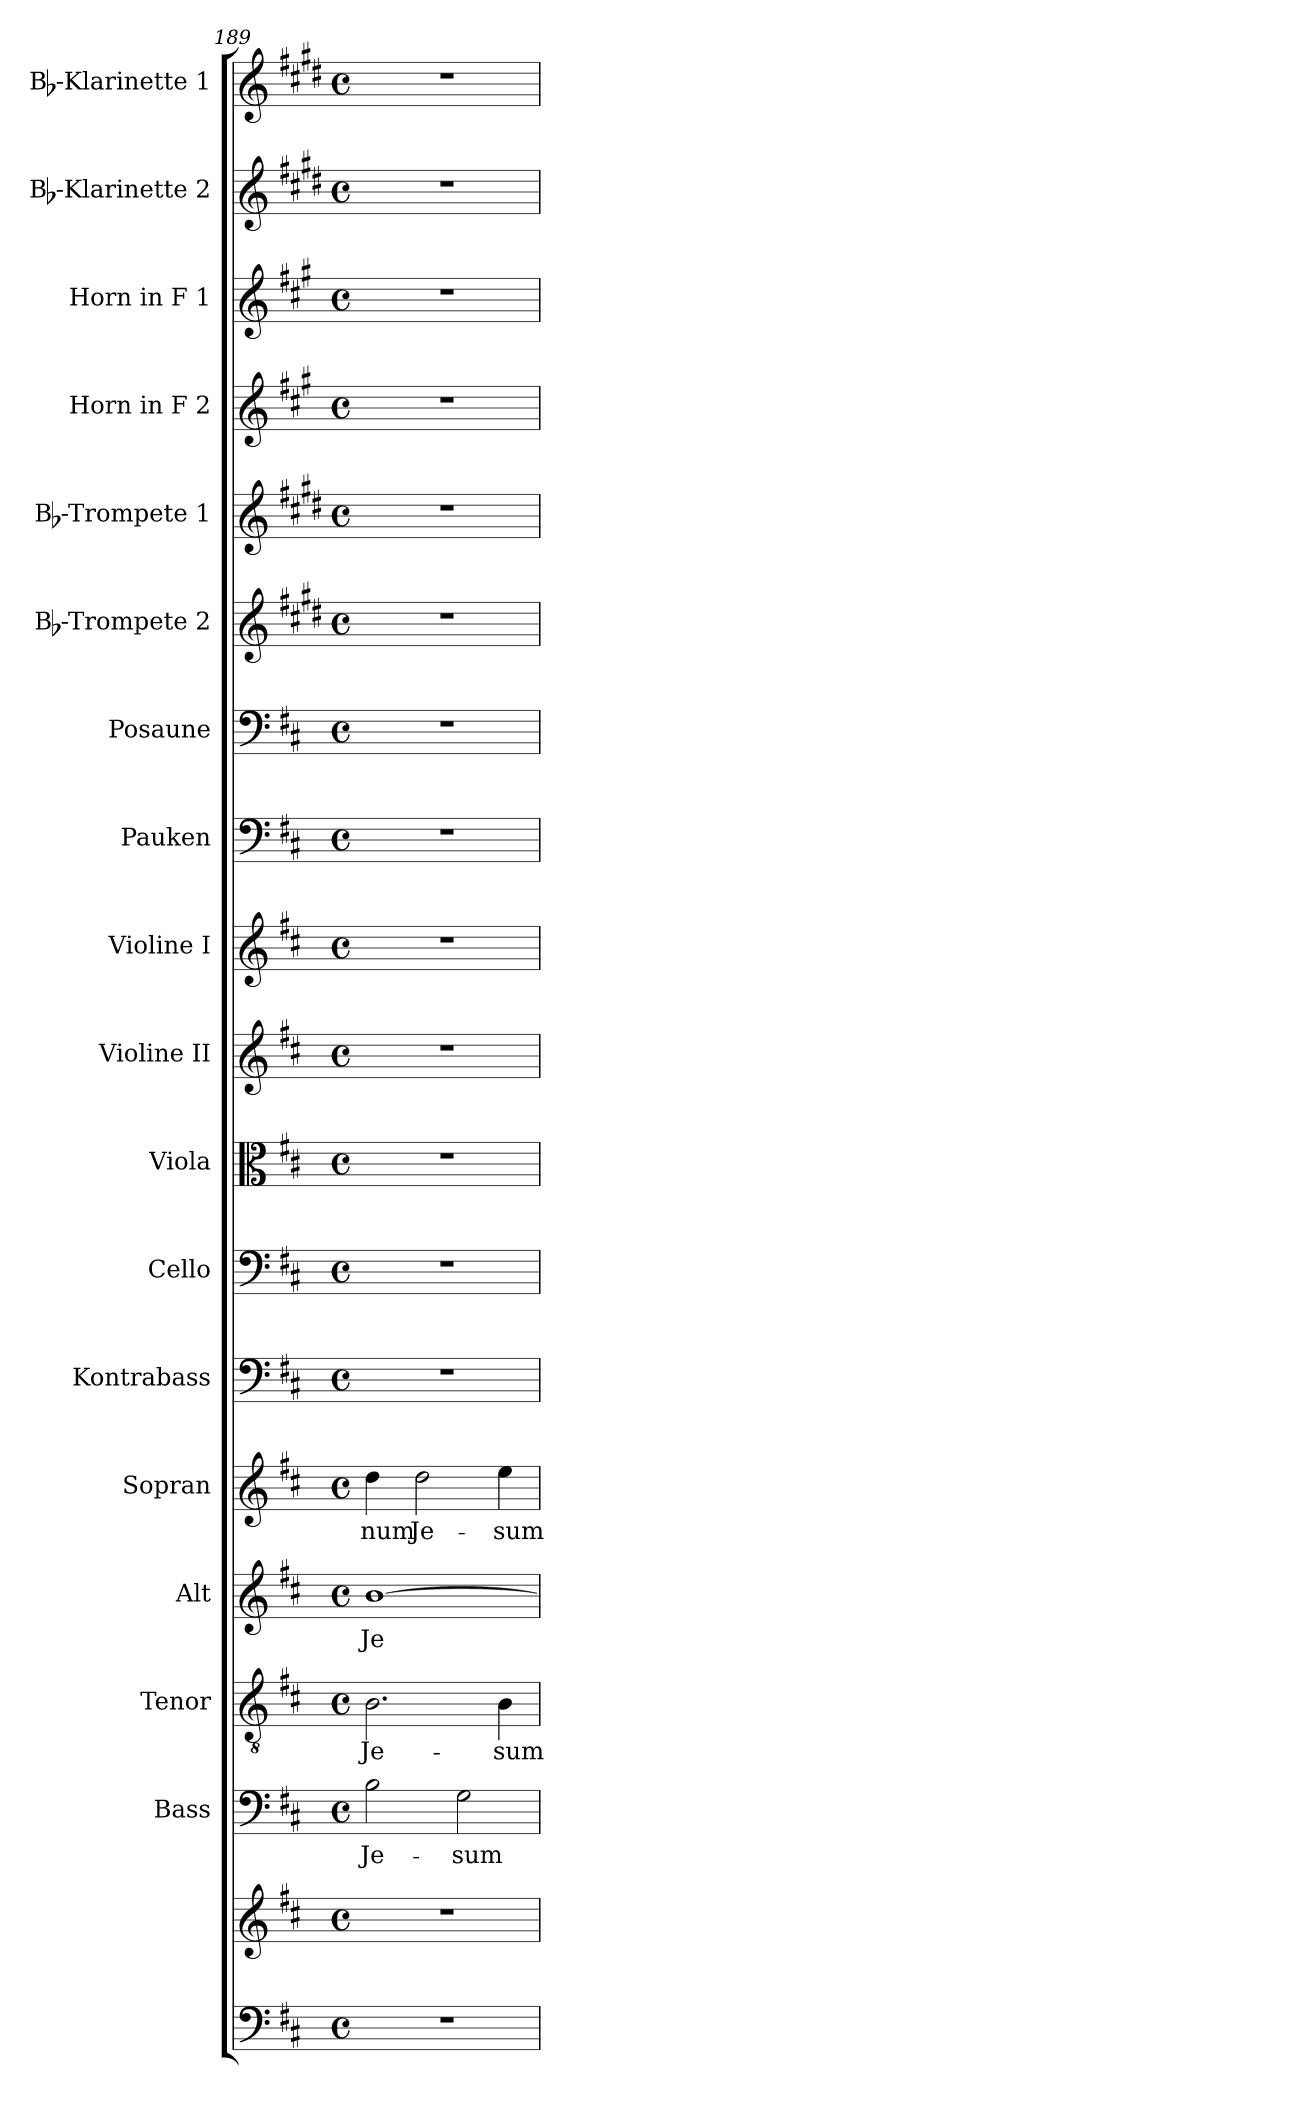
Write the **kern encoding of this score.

**kern	**kern	**kern	**text	**kern	**text	**kern	**text	**kern	**text	**kern	**kern	**kern	**kern	**kern	**kern	**kern	**kern	**kern	**kern	**kern	**kern	**kern
*part18	*part18	*part17	*part17	*part16	*part16	*part15	*part15	*part14	*part14	*part13	*part12	*part11	*part10	*part9	*part8	*part7	*part6	*part5	*part4	*part3	*part2	*part1
*staff19	*staff18	*staff17	*staff17	*staff16	*staff16	*staff15	*staff15	*staff14	*staff14	*staff13	*staff12	*staff11	*staff10	*staff9	*staff8	*staff7	*staff6	*staff5	*staff4	*staff3	*staff2	*staff1
*	*	*I"Bass	*	*I"Tenor	*	*I"Alt	*	*I"Sopran	*	*I"Kontrabass	*I"Cello	*I"Viola	*I"Violine II	*I"Violine I	*I"Pauken	*I"Posaune	*I"Bb-Trompete 2	*I"Bb-Trompete 1	*I"Horn in F 2	*I"Horn in F 1	*I"Bb-Klarinette 2	*I"Bb-Klarinette 1
*	*	*I'B.	*	*I'T.	*	*I'A.	*	*I'S.	*	*I'Kb.	*	*I'Vla.	*I'Vl. II	*I'Vl. I	*I'Pk.	*I'Pos.	*I'Bb Trp. 2	*I'Bb Trp. 1	*	*	*I'Bb Kl. 2	*I'Bb Kl. 1
*clefF4	*clefG2	*clefF4	*	*clefGv2	*	*clefG2	*	*clefG2	*	*clefF4	*clefF4	*clefC3	*clefG2	*clefG2	*clefF4	*clefF4	*clefG2	*clefG2	*clefG2	*clefG2	*clefG2	*clefG2
*	*	*	*	*	*	*	*	*	*	*ITrd7c12	*	*	*	*	*	*	*ITrd1c2	*ITrd1c2	*ITrd4c7	*ITrd4c7	*ITrd1c2	*ITrd1c2
*k[f#c#]	*k[f#c#]	*k[f#c#]	*	*k[f#c#]	*	*k[f#c#]	*	*k[f#c#]	*	*k[f#c#]	*k[f#c#]	*k[f#c#]	*k[f#c#]	*k[f#c#]	*k[f#c#]	*k[f#c#]	*k[f#c#]	*k[f#c#]	*k[f#c#]	*k[f#c#]	*k[f#c#]	*k[f#c#]
*D:	*D:	*D:	*	*D:	*	*D:	*	*D:	*	*D:	*D:	*D:	*D:	*D:	*D:	*D:	*D:	*D:	*D:	*D:	*D:	*D:
*M4/4	*M4/4	*M4/4	*	*M4/4	*	*M4/4	*	*M4/4	*	*M4/4	*M4/4	*M4/4	*M4/4	*M4/4	*M4/4	*M4/4	*M4/4	*M4/4	*M4/4	*M4/4	*M4/4	*M4/4
*met(c)	*met(c)	*met(c)	*	*met(c)	*	*met(c)	*	*met(c)	*	*met(c)	*met(c)	*met(c)	*met(c)	*met(c)	*met(c)	*met(c)	*met(c)	*met(c)	*met(c)	*met(c)	*met(c)	*met(c)
=189	=189	=189	=189	=189	=189	=189	=189	=189	=189	=189	=189	=189	=189	=189	=189	=189	=189	=189	=189	=189	=189	=189
!	!	!	!LO:LY:b	!	!LO:LY:b	!	!LO:LY:b	!	!LO:LY:b	!	!	!	!	!	!	!	!	!	!	!	!	!
1r	1r	2B\	Je-	2.B\	Je-	[1b	Je-	4dd\	-num	1r	1r	1r	1r	1r	1r	1r	1r	1r	1r	1r	1r	1r
!	!	!	!	!	!	!	!	!	!LO:LY:b	!	!	!	!	!	!	!	!	!	!	!	!	!
.	.	.	.	.	.	.	.	2dd\	Je-	.	.	.	.	.	.	.	.	.	.	.	.	.
!	!	!	!LO:LY:b	!	!	!	!	!	!	!	!	!	!	!	!	!	!	!	!	!	!	!
.	.	2G\	-sum	.	.	.	.	.	.	.	.	.	.	.	.	.	.	.	.	.	.	.
!	!	!	!	!	!LO:LY:b	!	!	!	!LO:LY:b	!	!	!	!	!	!	!	!	!	!	!	!	!
.	.	.	.	4B\	-sum	.	.	4ee\	-sum	.	.	.	.	.	.	.	.	.	.	.	.	.
=	=	=	=	=	=	=	=	=	=	=	=	=	=	=	=	=	=	=	=	=	=	=
*-	*-	*-	*-	*-	*-	*-	*-	*-	*-	*-	*-	*-	*-	*-	*-	*-	*-	*-	*-	*-	*-	*-
